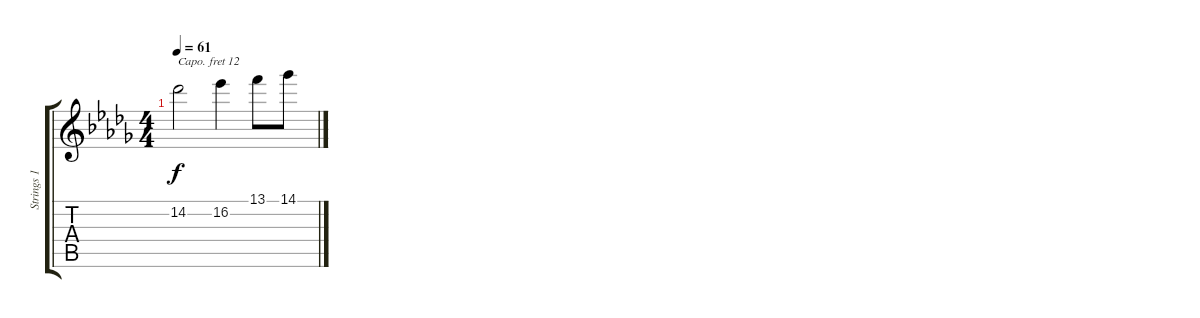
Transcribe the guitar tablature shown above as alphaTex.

\track ("Strings 1" "Strings 1") {instrument stringensemble1}
\staff {score tabs}
\capo 12
\tuning (E4 B3 G3 D3 A2 E2) {hide}
\ts (4 4)
\tempo 61
\clef g2
\ks db
14.2.2{dy f} 16.2.4 13.1.8 14.1.8
